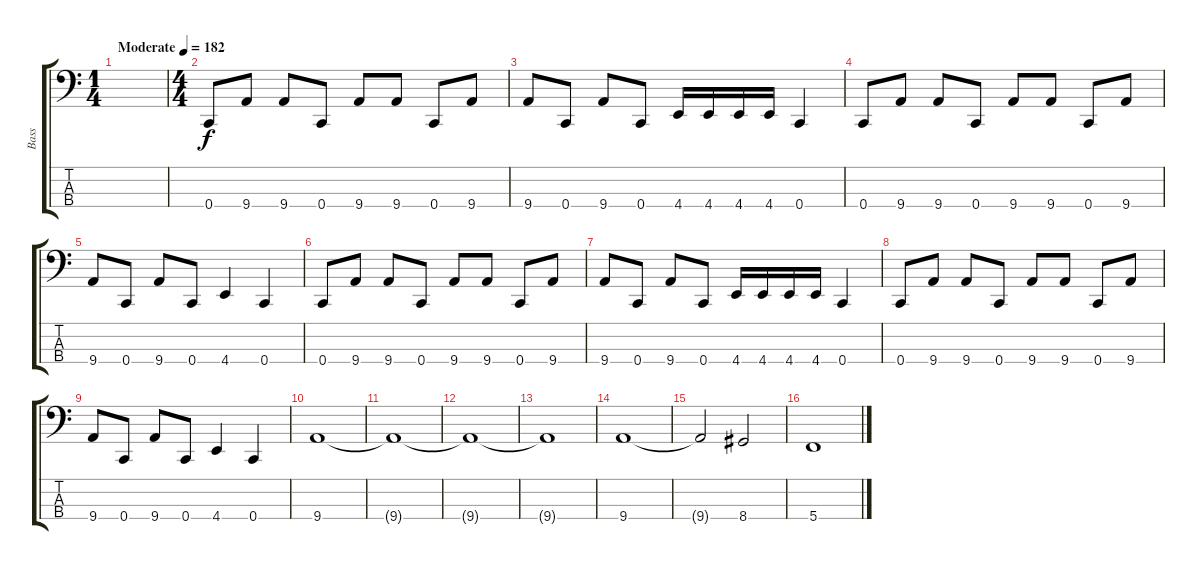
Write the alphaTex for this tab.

\track ("Bass" "Bass") {instrument electricbasspick}
\staff {score tabs}
\tuning (F2 C2 G1 C1) {hide}
\ts (1 4)
\tempo (182 "Moderate")
\clef f4
\ks c
|
\ts (4 4)
0.4.8 9.4.8 9.4.8 0.4.8 9.4.8 9.4.8 0.4.8 9.4.8 |
9.4.8 0.4.8 9.4.8 0.4.8 4.4.16 4.4.16 4.4.16 4.4.16 0.4.4 |
0.4.8 9.4.8 9.4.8 0.4.8 9.4.8 9.4.8 0.4.8 9.4.8 |
9.4.8 0.4.8 9.4.8 0.4.8 4.4.4 0.4.4 |
0.4.8 9.4.8 9.4.8 0.4.8 9.4.8 9.4.8 0.4.8 9.4.8 |
9.4.8 0.4.8 9.4.8 0.4.8 4.4.16 4.4.16 4.4.16 4.4.16 0.4.4 |
0.4.8 9.4.8 9.4.8 0.4.8 9.4.8 9.4.8 0.4.8 9.4.8 |
9.4.8 0.4.8 9.4.8 0.4.8 4.4.4 0.4.4 |
9.4.1 |
9.4{t}.1 |
9.4{t}.1 |
9.4{t}.1 |
9.4.1 |
9.4{t}.2 8.4.2 |
5.4.1
